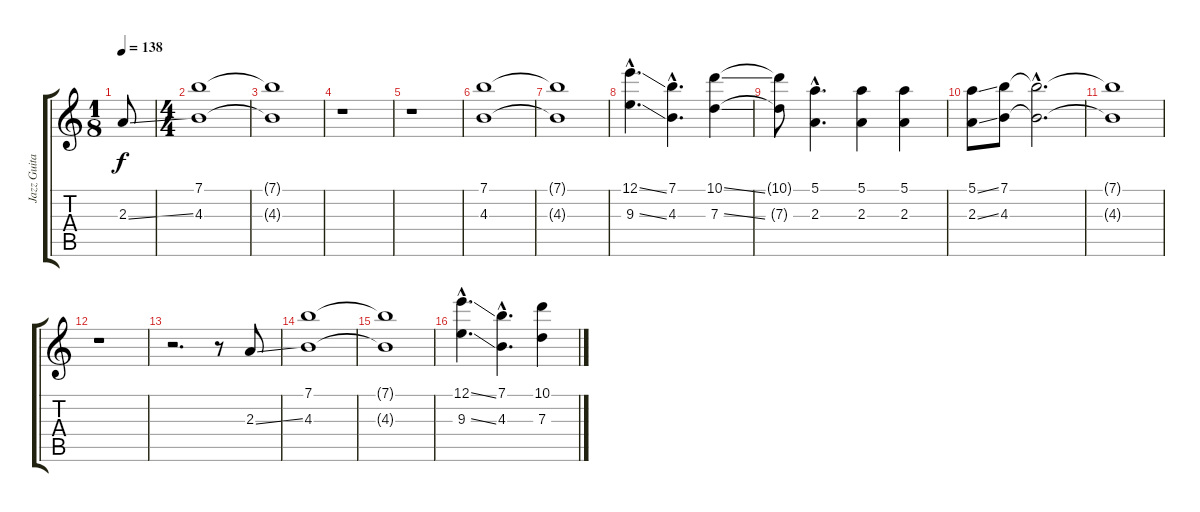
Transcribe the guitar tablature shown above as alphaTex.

\track ("Jazz Guitar" "Jazz Guita") {instrument electricguitarjazz}
\staff {score tabs}
\tuning (E4 B3 G3 D3 A2 E2) {hide}
\ts (1 8)
\tempo 138
\clef g2
\ks c
2.3{ss}.8{dy f instrument electricguitarjazz} |
\ts (4 4)
(7.1 4.3).1 |
(7.1{t} 4.3{t}).1 |
r.1 |
r.1 |
(7.1 4.3).1 |
(7.1{t} 4.3{t}).1 |
(12.1{ss hac} 9.3{ss hac}).4{d} (7.1{hac} 4.3{hac}).4{d} (10.1{ss} 7.3{ss}).4 |
(10.1{t} 7.3{t}).8 (5.1{hac} 2.3{hac}).4{d} (5.1 2.3).4 (5.1 2.3).4 |
(5.1{ss} 2.3{ss}).8 (7.1 4.3).8 (7.1{hac t} 4.3{hac t}).2{d} |
(7.1{t} 4.3{t}).1 |
r.1 |
r.2{d} r.8 2.3{ss}.8 |
(7.1 4.3).1 |
(7.1{t} 4.3{t}).1 |
(12.1{ss hac} 9.3{ss hac}).4{d} (7.1{hac} 4.3{hac}).4{d} (10.1{ss} 7.3{ss}).4
